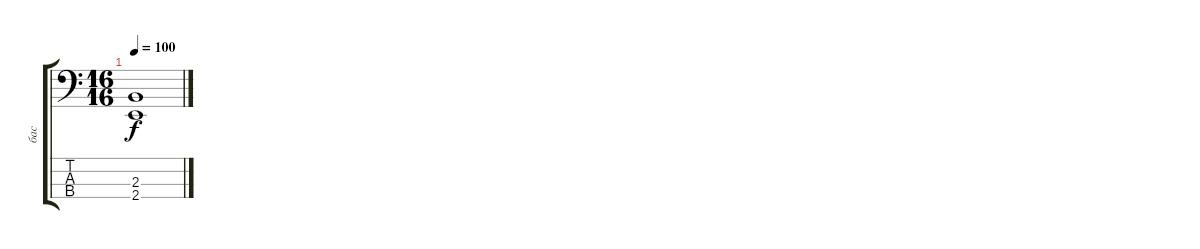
\track ("бас" "бас") {instrument electricbassfinger}
\staff {score tabs}
\tuning (G2 D2 A1 D1) {hide}
\ts (16 16)
\tempo 100
\clef f4
\ks c
(2.3 2.4).1{dy f}
